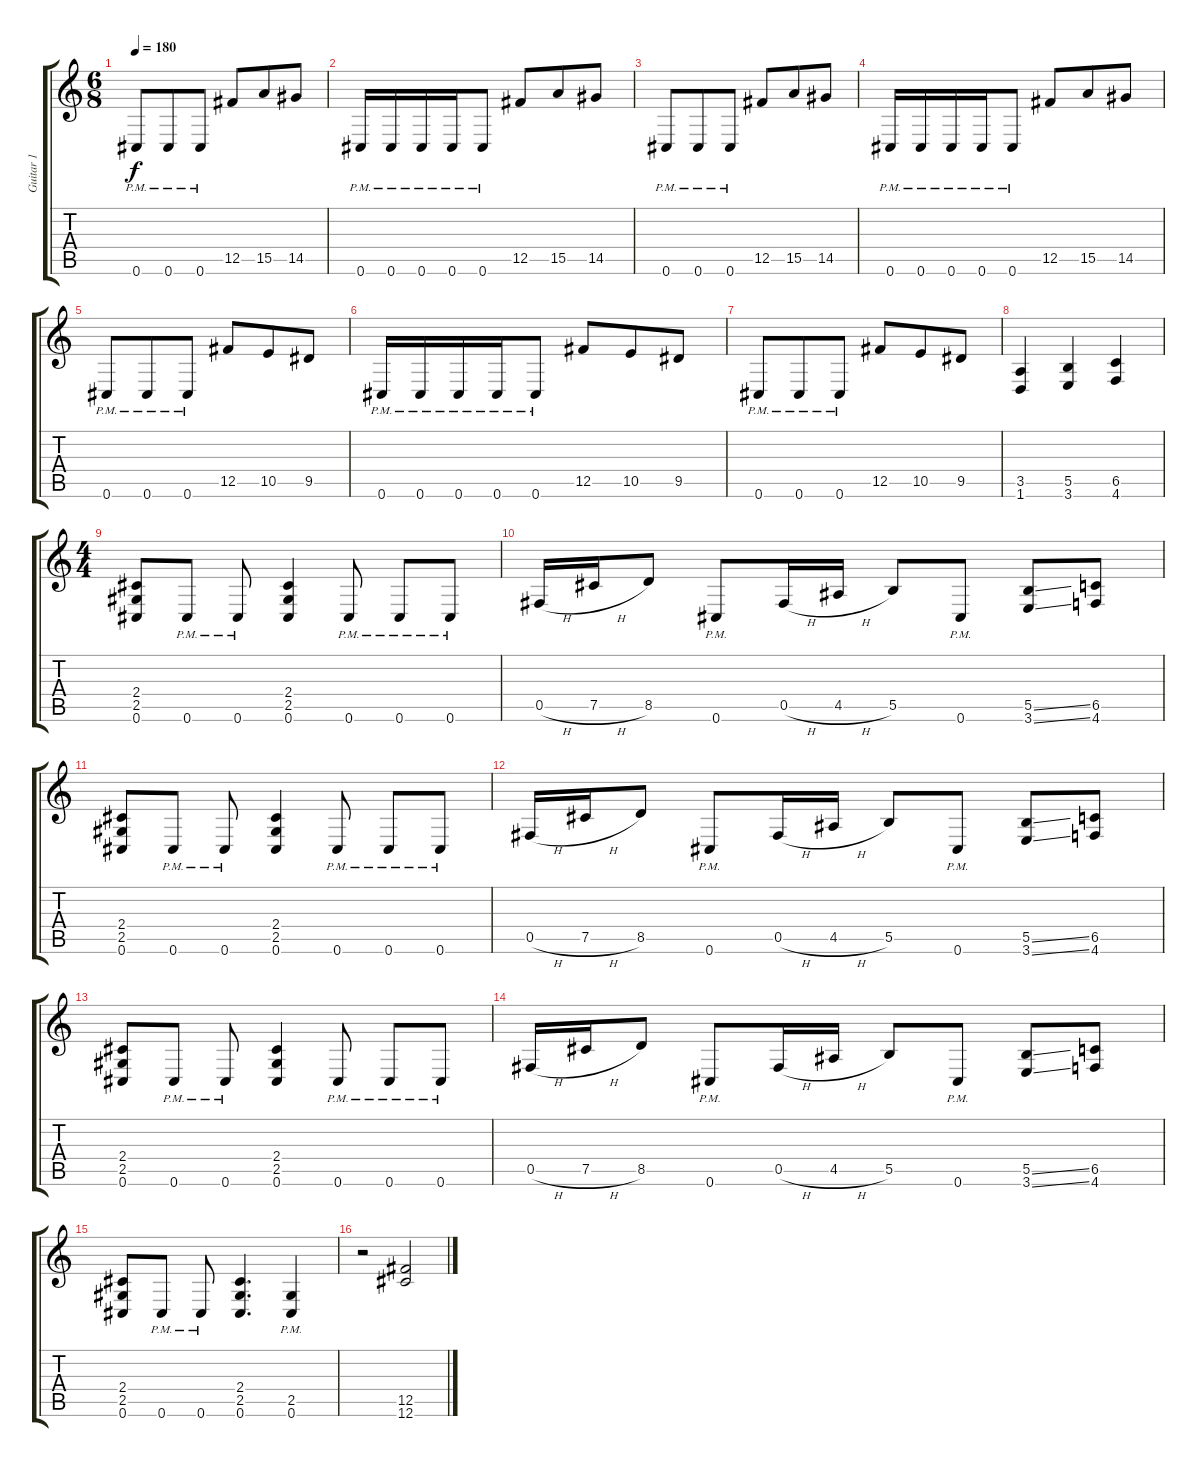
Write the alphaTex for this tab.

\track ("Guitar 1" "Guitar 1") {instrument distortionguitar}
\staff {score tabs}
\tuning (Db4 Ab3 E3 B2 Gb2 Db2) {hide}
\ts (6 8)
\tempo 180
\clef g2
\ks c
0.6{pm}.8{dy f} 0.6{pm}.8 0.6{pm}.8 12.5.8 15.5.8 14.5.8 |
0.6{pm}.16 0.6{pm}.16 0.6{pm}.16 0.6{pm}.16 0.6{pm}.8 12.5.8 15.5.8 14.5.8 |
0.6{pm}.8 0.6{pm}.8 0.6{pm}.8 12.5.8 15.5.8 14.5.8 |
0.6{pm}.16 0.6{pm}.16 0.6{pm}.16 0.6{pm}.16 0.6{pm}.8 12.5.8 15.5.8 14.5.8 |
0.6{pm}.8 0.6{pm}.8 0.6{pm}.8 12.5.8 10.5.8 9.5.8 |
0.6{pm}.16 0.6{pm}.16 0.6{pm}.16 0.6{pm}.16 0.6{pm}.8 12.5.8 10.5.8 9.5.8 |
0.6{pm}.8 0.6{pm}.8 0.6{pm}.8 12.5.8 10.5.8 9.5.8 |
(3.5 1.6).4 (5.5 3.6).4 (6.5 4.6).4 |
\ts (4 4)
(2.4 2.5 0.6).8 0.6{pm}.8 0.6{pm}.8 (2.4 2.5 0.6).4 0.6{pm}.8 0.6{pm}.8 0.6{pm}.8 |
0.5{h}.16 7.5{h}.16 8.5.8 0.6{pm}.8 0.5{h}.16 4.5{h}.16 5.5.8 0.6{pm}.8 (5.5{ss} 3.6{ss}).8 (6.5 4.6).8 |
(2.4 2.5 0.6).8 0.6{pm}.8 0.6{pm}.8 (2.4 2.5 0.6).4 0.6{pm}.8 0.6{pm}.8 0.6{pm}.8 |
0.5{h}.16 7.5{h}.16 8.5.8 0.6{pm}.8 0.5{h}.16 4.5{h}.16 5.5.8 0.6{pm}.8 (5.5{ss} 3.6{ss}).8 (6.5 4.6).8 |
(2.4 2.5 0.6).8 0.6{pm}.8 0.6{pm}.8 (2.4 2.5 0.6).4 0.6{pm}.8 0.6{pm}.8 0.6{pm}.8 |
0.5{h}.16 7.5{h}.16 8.5.8 0.6{pm}.8 0.5{h}.16 4.5{h}.16 5.5.8 0.6{pm}.8 (5.5{ss} 3.6{ss}).8 (6.5 4.6).8 |
(2.4 2.5 0.6).8 0.6{pm}.8 0.6{pm}.8 (2.4 2.5 0.6).4{d} (2.5{pm} 0.6{pm}).4 |
r.2 (12.5{ss} 12.6{ss}).2
